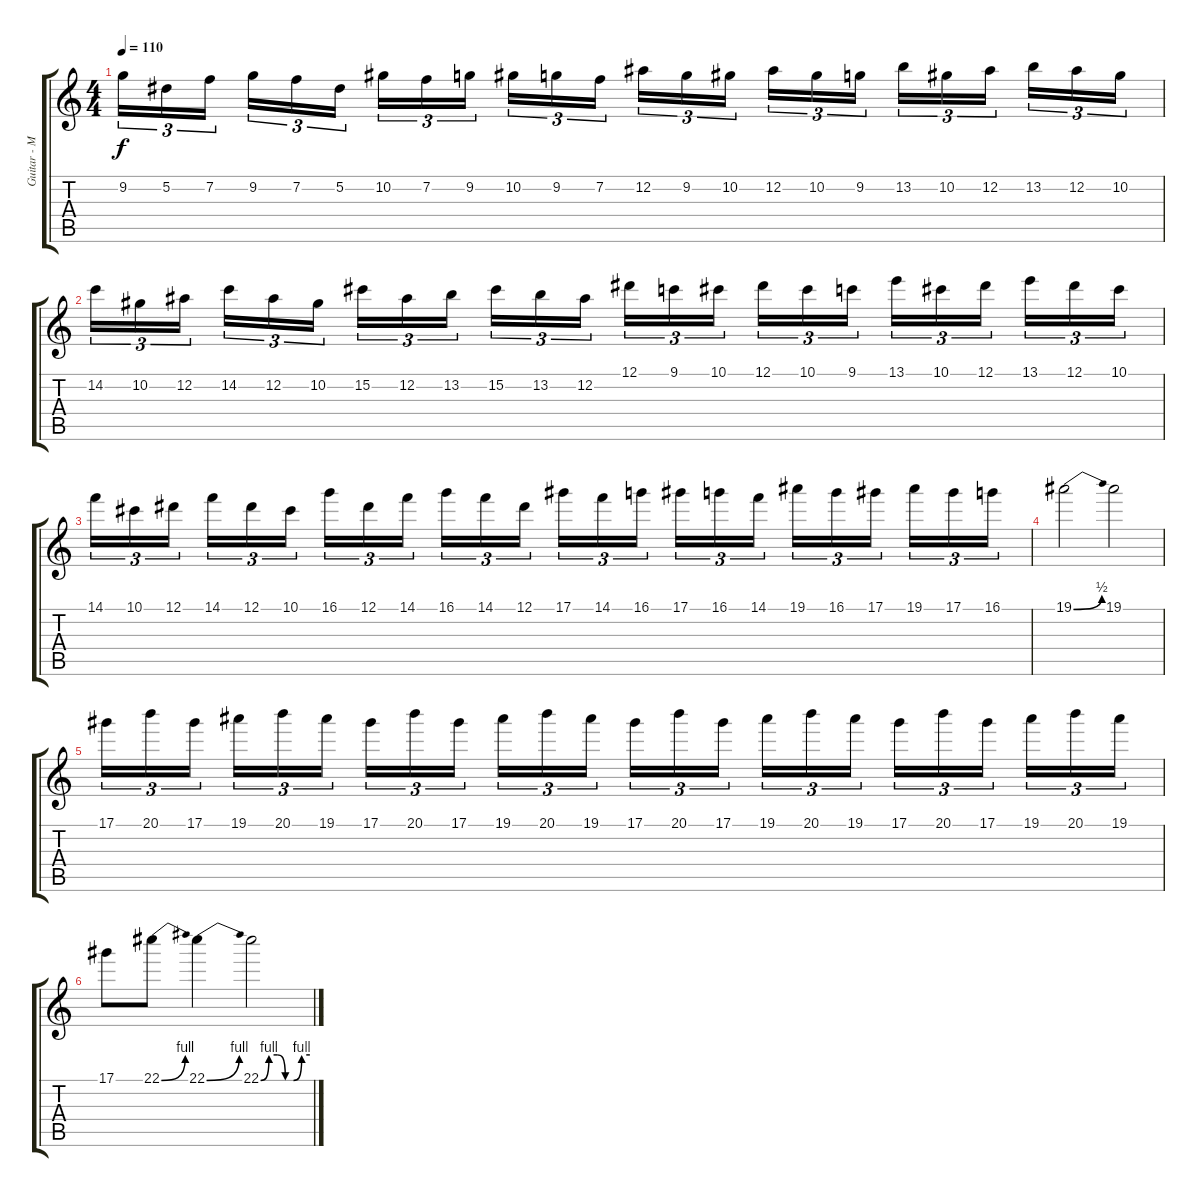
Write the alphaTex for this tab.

\track ("Guitar - Malmsteen" "Guitar - M") {instrument overdrivenguitar}
\staff {score tabs}
\tuning (Eb4 Bb3 Gb3 Db3 Ab2 Eb2) {hide}
\ts (4 4)
\tempo 110
\clef g2
\ks c
9.2.16{tu (3 2) dy f} 5.2.16{tu (3 2)} 7.2.16{tu (3 2)} 9.2.16{tu (3 2)} 7.2.16{tu (3 2)} 5.2.16{tu (3 2)} 10.2.16{tu (3 2)} 7.2.16{tu (3 2)} 9.2.16{tu (3 2)} 10.2.16{tu (3 2)} 9.2.16{tu (3 2)} 7.2.16{tu (3 2)} 12.2.16{tu (3 2)} 9.2.16{tu (3 2)} 10.2.16{tu (3 2)} 12.2.16{tu (3 2)} 10.2.16{tu (3 2)} 9.2.16{tu (3 2)} 13.2.16{tu (3 2)} 10.2.16{tu (3 2)} 12.2.16{tu (3 2)} 13.2.16{tu (3 2)} 12.2.16{tu (3 2)} 10.2.16{tu (3 2)} |
14.2.16{tu (3 2)} 10.2.16{tu (3 2)} 12.2.16{tu (3 2)} 14.2.16{tu (3 2)} 12.2.16{tu (3 2)} 10.2.16{tu (3 2)} 15.2.16{tu (3 2)} 12.2.16{tu (3 2)} 13.2.16{tu (3 2)} 15.2.16{tu (3 2)} 13.2.16{tu (3 2)} 12.2.16{tu (3 2)} 12.1.16{tu (3 2)} 9.1.16{tu (3 2)} 10.1.16{tu (3 2)} 12.1.16{tu (3 2)} 10.1.16{tu (3 2)} 9.1.16{tu (3 2)} 13.1.16{tu (3 2)} 10.1.16{tu (3 2)} 12.1.16{tu (3 2)} 13.1.16{tu (3 2)} 12.1.16{tu (3 2)} 10.1.16{tu (3 2)} |
14.1.16{tu (3 2)} 10.1.16{tu (3 2)} 12.1.16{tu (3 2)} 14.1.16{tu (3 2)} 12.1.16{tu (3 2)} 10.1.16{tu (3 2)} 16.1.16{tu (3 2)} 12.1.16{tu (3 2)} 14.1.16{tu (3 2)} 16.1.16{tu (3 2)} 14.1.16{tu (3 2)} 12.1.16{tu (3 2)} 17.1.16{tu (3 2)} 14.1.16{tu (3 2)} 16.1.16{tu (3 2)} 17.1.16{tu (3 2)} 16.1.16{tu (3 2)} 14.1.16{tu (3 2)} 19.1.16{tu (3 2)} 16.1.16{tu (3 2)} 17.1.16{tu (3 2)} 19.1.16{tu (3 2)} 17.1.16{tu (3 2)} 16.1.16{tu (3 2)} |
19.1{be (bend 0 0 60 2)}.2 19.1.2 |
17.1.16{tu (3 2)} 20.1.16{tu (3 2)} 17.1.16{tu (3 2)} 19.1.16{tu (3 2)} 20.1.16{tu (3 2)} 19.1.16{tu (3 2)} 17.1.16{tu (3 2)} 20.1.16{tu (3 2)} 17.1.16{tu (3 2)} 19.1.16{tu (3 2)} 20.1.16{tu (3 2)} 19.1.16{tu (3 2)} 17.1.16{tu (3 2)} 20.1.16{tu (3 2)} 17.1.16{tu (3 2)} 19.1.16{tu (3 2)} 20.1.16{tu (3 2)} 19.1.16{tu (3 2)} 17.1.16{tu (3 2)} 20.1.16{tu (3 2)} 17.1.16{tu (3 2)} 19.1.16{tu (3 2)} 20.1.16{tu (3 2)} 19.1.16{tu (3 2)} |
17.1.8 22.1{be (bend 0 0 60 4)}.8 22.1{be (bend 0 0 60 4)}.4 22.1{be (custom 0 0 10 4 20 4 30 0 40 0 50 4 60 4)}.2
